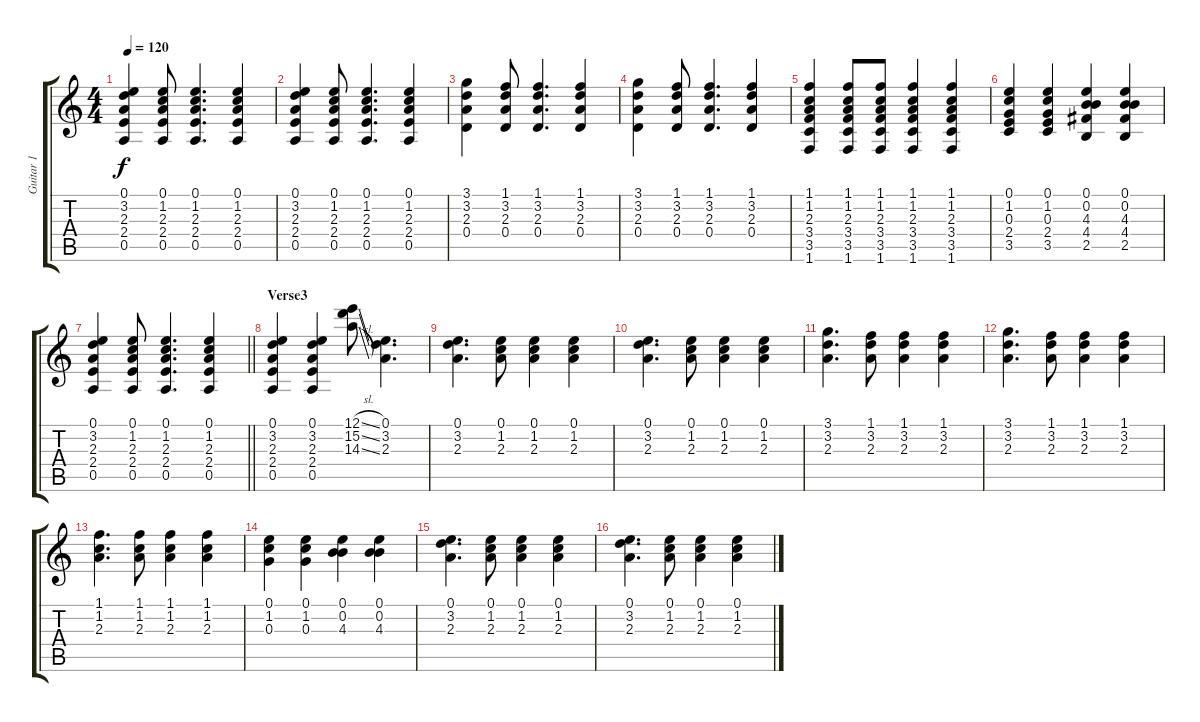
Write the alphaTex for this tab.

\track ("Guitar 1" "Guitar 1") {instrument acousticguitarsteel}
\staff {score tabs}
\tuning (E4 B3 G3 D3 A2 E2) {hide}
\ts (4 4)
\tempo 120
\clef g2
\ks c
(0.1 3.2 2.3 2.4 0.5).4{dy f} (0.1 1.2 2.3 2.4 0.5).8 (0.1 1.2 2.3 2.4 0.5).4{d} (0.1 1.2 2.3 2.4 0.5).4 |
(0.1 3.2 2.3 2.4 0.5).4 (0.1 1.2 2.3 2.4 0.5).8 (0.1 1.2 2.3 2.4 0.5).4{d} (0.1 1.2 2.3 2.4 0.5).4 |
(3.1 3.2 2.3 0.4).4 (1.1 3.2 2.3 0.4).8 (1.1 3.2 2.3 0.4).4{d} (1.1 3.2 2.3 0.4).4 |
(3.1 3.2 2.3 0.4).4 (1.1 3.2 2.3 0.4).8 (1.1 3.2 2.3 0.4).4{d} (1.1 3.2 2.3 0.4).4 |
(1.1 1.2 2.3 3.4 3.5 1.6).4 (1.1 1.2 2.3 3.4 3.5 1.6).8 (1.1 1.2 2.3 3.4 3.5 1.6).8 (1.1 1.2 2.3 3.4 3.5 1.6).4 (1.1 1.2 2.3 3.4 3.5 1.6).4 |
(0.1 1.2 0.3 2.4 3.5).4 (0.1 1.2 0.3 2.4 3.5).4 (0.1 0.2 4.3 4.4 2.5).4 (0.1 0.2 4.3 4.4 2.5).4 |
\barLineRight lightlight
(0.1 3.2 2.3 2.4 0.5).4 (0.1 1.2 2.3 2.4 0.5).8 (0.1 1.2 2.3 2.4 0.5).4{d} (0.1 1.2 2.3 2.4 0.5).4 |
\section ("" "Verse3")
(0.1 3.2 2.3 2.4 0.5).4 (0.1 3.2 2.3 2.4 0.5).4 (12.1{sl} 15.2{sl} 14.3{sl}).8{instrument distortionguitar} (0.1 3.2 2.3).4{d} |
(0.1 3.2 2.3).4{d} (0.1 1.2 2.3).8 (0.1 1.2 2.3).4 (0.1 1.2 2.3).4 |
(0.1 3.2 2.3).4{d} (0.1 1.2 2.3).8 (0.1 1.2 2.3).4 (0.1 1.2 2.3).4 |
(3.1 3.2 2.3).4{d} (1.1 3.2 2.3).8 (1.1 3.2 2.3).4 (1.1 3.2 2.3).4 |
(3.1 3.2 2.3).4{d} (1.1 3.2 2.3).8 (1.1 3.2 2.3).4 (1.1 3.2 2.3).4 |
(1.1 1.2 2.3).4{d} (1.1 1.2 2.3).8 (1.1 1.2 2.3).4 (1.1 1.2 2.3).4 |
(0.1 1.2 0.3).4 (0.1 1.2 0.3).4 (0.1 0.2 4.3).4 (0.1 0.2 4.3).4 |
(0.1 3.2 2.3).4{d} (0.1 1.2 2.3).8 (0.1 1.2 2.3).4 (0.1 1.2 2.3).4 |
(0.1 3.2 2.3).4{d} (0.1 1.2 2.3).8 (0.1 1.2 2.3).4 (0.1 1.2 2.3).4
